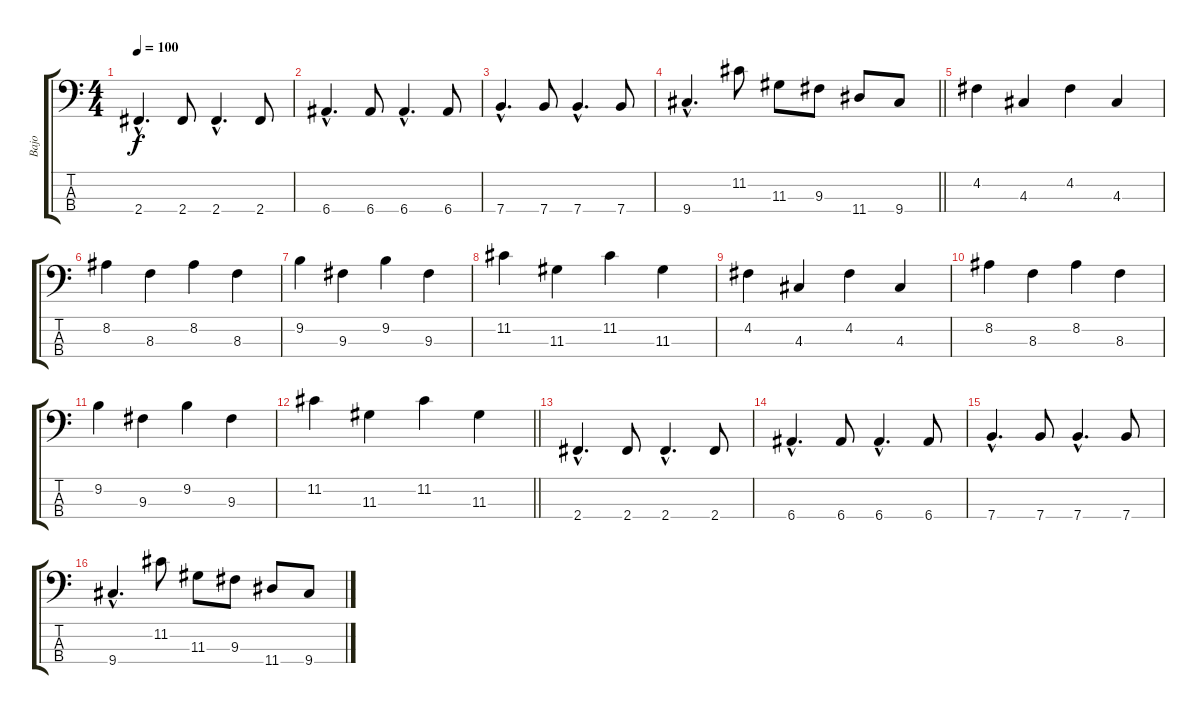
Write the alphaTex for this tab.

\track ("Bajo" "Bajo") {instrument electricbassfinger}
\staff {score tabs}
\tuning (G2 D2 A1 E1) {hide}
\ts (4 4)
\tempo 100
\clef f4
\ks c
2.4{hac}.4{d dy f} 2.4.8 2.4{hac}.4{d} 2.4.8 |
6.4{hac}.4{d} 6.4.8 6.4{hac}.4{d} 6.4.8 |
7.4{hac}.4{d} 7.4.8 7.4{hac}.4{d} 7.4.8 |
\barLineRight lightlight
9.4{hac}.4{d} 11.2.8 11.3.8 9.3.8 11.4.8 9.4.8 |
4.2.4 4.3.4 4.2.4 4.3.4 |
8.2.4 8.3.4 8.2.4 8.3.4 |
9.2.4 9.3.4 9.2.4 9.3.4 |
11.2.4 11.3.4 11.2.4 11.3.4 |
4.2.4 4.3.4 4.2.4 4.3.4 |
8.2.4 8.3.4 8.2.4 8.3.4 |
9.2.4 9.3.4 9.2.4 9.3.4 |
\barLineRight lightlight
11.2.4 11.3.4 11.2.4 11.3.4 |
2.4{hac}.4{d} 2.4.8 2.4{hac}.4{d} 2.4.8 |
6.4{hac}.4{d} 6.4.8 6.4{hac}.4{d} 6.4.8 |
7.4{hac}.4{d} 7.4.8 7.4{hac}.4{d} 7.4.8 |
9.4{hac}.4{d} 11.2.8 11.3.8 9.3.8 11.4.8 9.4.8
